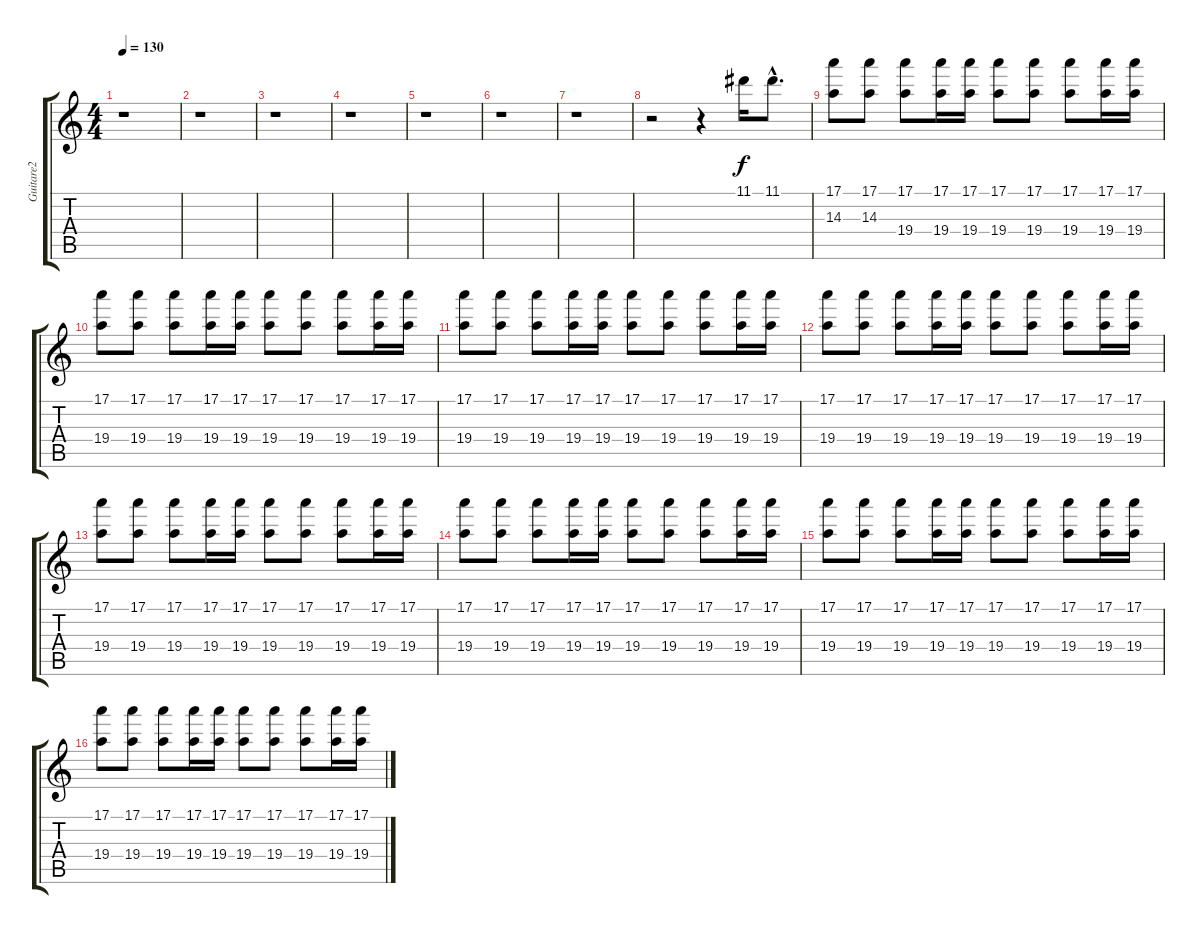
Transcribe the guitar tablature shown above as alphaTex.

\track ("Guitare2" "Guitare2") {instrument distortionguitar}
\staff {score tabs}
\tuning (E4 B3 G3 D3 A2 E2) {hide}
\ts (4 4)
\tempo 130
\clef g2
\ks c
r.1{dy f instrument distortionguitar} |
r.1 |
r.1 |
r.1 |
r.1 |
r.1 |
r.1 |
r.2 r.4 11.1.16 11.1{hac}.8{d} |
(17.1 14.3).8 (17.1 14.3).8 (17.1 19.4).8 (17.1 19.4).16 (17.1 19.4).16 (17.1 19.4).8 (17.1 19.4).8 (17.1 19.4).8 (17.1 19.4).16 (17.1 19.4).16 |
(17.1 19.4).8 (17.1 19.4).8 (17.1 19.4).8 (17.1 19.4).16 (17.1 19.4).16 (17.1 19.4).8 (17.1 19.4).8 (17.1 19.4).8 (17.1 19.4).16 (17.1 19.4).16 |
(17.1 19.4).8 (17.1 19.4).8 (17.1 19.4).8 (17.1 19.4).16 (17.1 19.4).16 (17.1 19.4).8 (17.1 19.4).8 (17.1 19.4).8 (17.1 19.4).16 (17.1 19.4).16 |
(17.1 19.4).8 (17.1 19.4).8 (17.1 19.4).8 (17.1 19.4).16 (17.1 19.4).16 (17.1 19.4).8 (17.1 19.4).8 (17.1 19.4).8 (17.1 19.4).16 (17.1 19.4).16 |
(17.1 19.4).8 (17.1 19.4).8 (17.1 19.4).8 (17.1 19.4).16 (17.1 19.4).16 (17.1 19.4).8 (17.1 19.4).8 (17.1 19.4).8 (17.1 19.4).16 (17.1 19.4).16 |
(17.1 19.4).8 (17.1 19.4).8 (17.1 19.4).8 (17.1 19.4).16 (17.1 19.4).16 (17.1 19.4).8 (17.1 19.4).8 (17.1 19.4).8 (17.1 19.4).16 (17.1 19.4).16 |
(17.1 19.4).8 (17.1 19.4).8 (17.1 19.4).8 (17.1 19.4).16 (17.1 19.4).16 (17.1 19.4).8 (17.1 19.4).8 (17.1 19.4).8 (17.1 19.4).16 (17.1 19.4).16 |
(17.1 19.4).8 (17.1 19.4).8 (17.1 19.4).8 (17.1 19.4).16 (17.1 19.4).16 (17.1 19.4).8 (17.1 19.4).8 (17.1 19.4).8 (17.1 19.4).16 (17.1 19.4).16
